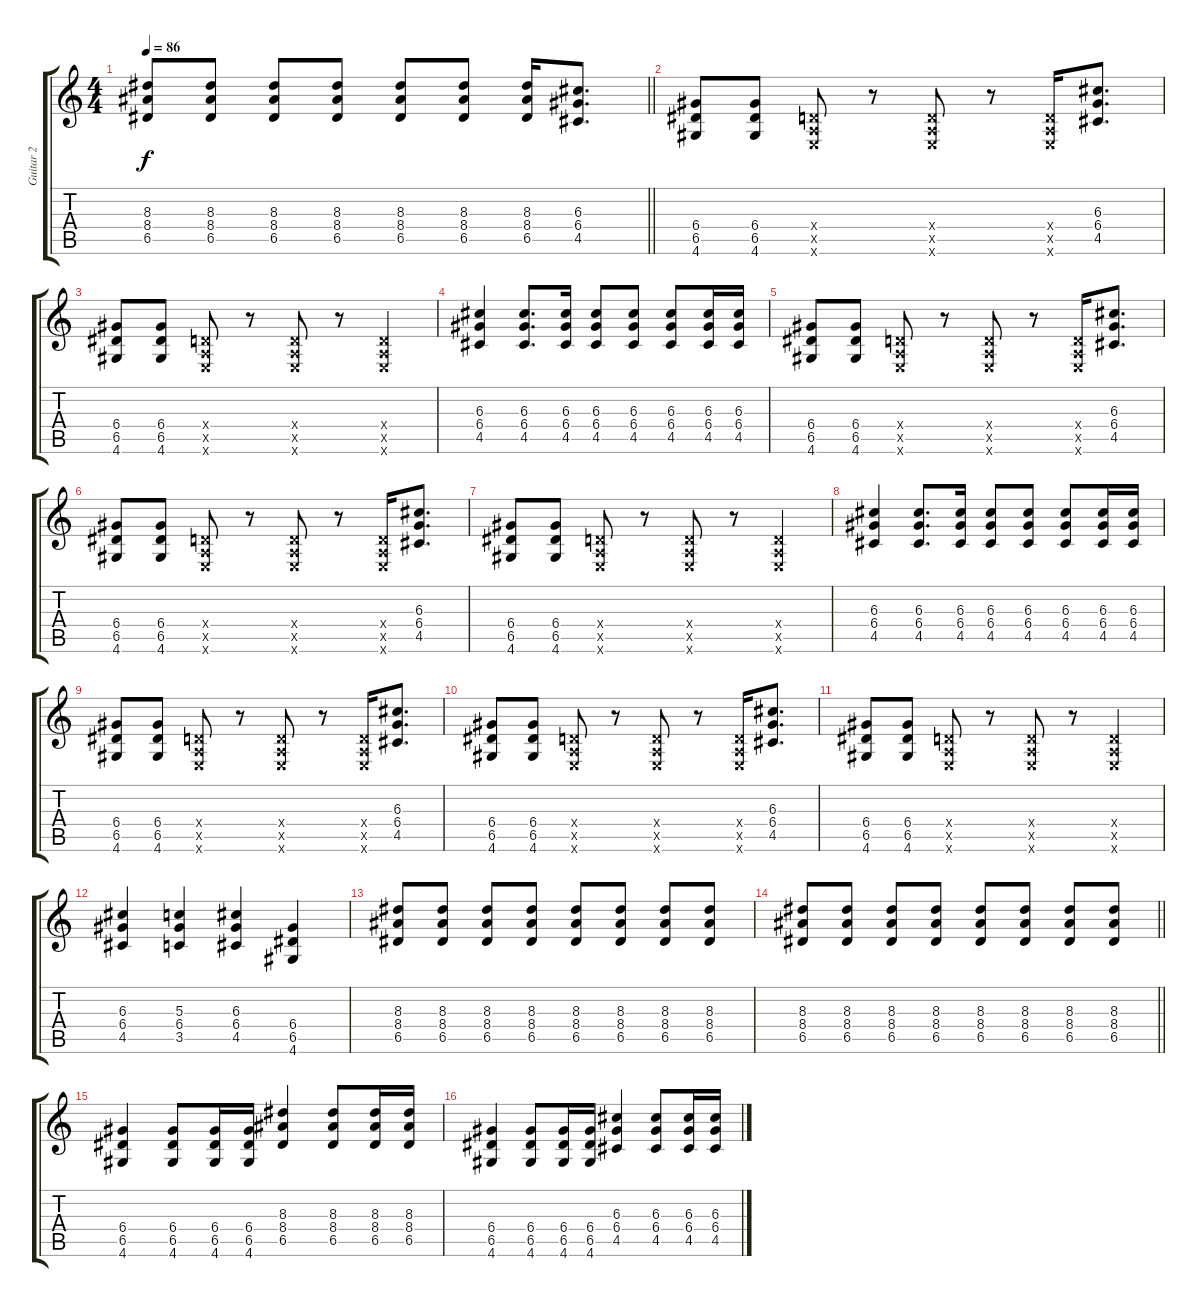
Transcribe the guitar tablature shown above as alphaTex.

\track ("Guitar 2" "Guitar 2") {instrument overdrivenguitar}
\staff {score tabs}
\tuning (E4 B3 G3 D3 A2 E2) {hide}
\ts (4 4)
\tempo 86
\clef g2
\barLineRight lightlight
\ks c
(8.3 8.4 6.5).8{dy f} (8.3 8.4 6.5).8 (8.3 8.4 6.5).8 (8.3 8.4 6.5).8 (8.3 8.4 6.5).8 (8.3 8.4 6.5).8 (8.3 8.4 6.5).16 (6.3 6.4 4.5).8{d} |
(6.4 6.5 4.6).8{balance 5} (6.4 6.5 4.6).8 (0.4{x} 0.5{x} 0.6{x}).8 r.8 (0.4{x} 0.5{x} 0.6{x}).8 r.8 (0.4{x} 0.5{x} 0.6{x}).16 (6.3 6.4 4.5).8{d} |
(6.4 6.5 4.6).8 (6.4 6.5 4.6).8 (0.4{x} 0.5{x} 0.6{x}).8 r.8 (0.4{x} 0.5{x} 0.6{x}).8 r.8 (0.4{x} 0.5{x} 0.6{x}).4 |
(6.3 6.4 4.5).4 (6.3 6.4 4.5).8{d} (6.3 6.4 4.5).16 (6.3 6.4 4.5).8 (6.3 6.4 4.5).8 (6.3 6.4 4.5).8 (6.3 6.4 4.5).16 (6.3 6.4 4.5).16 |
(6.4 6.5 4.6).8 (6.4 6.5 4.6).8 (0.4{x} 0.5{x} 0.6{x}).8 r.8 (0.4{x} 0.5{x} 0.6{x}).8 r.8 (0.4{x} 0.5{x} 0.6{x}).16 (6.3 6.4 4.5).8{d} |
(6.4 6.5 4.6).8 (6.4 6.5 4.6).8 (0.4{x} 0.5{x} 0.6{x}).8 r.8 (0.4{x} 0.5{x} 0.6{x}).8 r.8 (0.4{x} 0.5{x} 0.6{x}).16 (6.3 6.4 4.5).8{d} |
(6.4 6.5 4.6).8 (6.4 6.5 4.6).8 (0.4{x} 0.5{x} 0.6{x}).8 r.8 (0.4{x} 0.5{x} 0.6{x}).8 r.8 (0.4{x} 0.5{x} 0.6{x}).4 |
(6.3 6.4 4.5).4 (6.3 6.4 4.5).8{d} (6.3 6.4 4.5).16 (6.3 6.4 4.5).8 (6.3 6.4 4.5).8 (6.3 6.4 4.5).8 (6.3 6.4 4.5).16 (6.3 6.4 4.5).16 |
(6.4 6.5 4.6).8 (6.4 6.5 4.6).8 (0.4{x} 0.5{x} 0.6{x}).8 r.8 (0.4{x} 0.5{x} 0.6{x}).8 r.8 (0.4{x} 0.5{x} 0.6{x}).16 (6.3 6.4 4.5).8{d} |
(6.4 6.5 4.6).8 (6.4 6.5 4.6).8 (0.4{x} 0.5{x} 0.6{x}).8 r.8 (0.4{x} 0.5{x} 0.6{x}).8 r.8 (0.4{x} 0.5{x} 0.6{x}).16 (6.3 6.4 4.5).8{d} |
(6.4 6.5 4.6).8 (6.4 6.5 4.6).8 (0.4{x} 0.5{x} 0.6{x}).8 r.8 (0.4{x} 0.5{x} 0.6{x}).8 r.8 (0.4{x} 0.5{x} 0.6{x}).4 |
(6.3 6.4 4.5).4{volume 10 balance 1} (5.3 6.4 3.5).4 (6.3 6.4 4.5).4 (6.4 6.5 4.6).4 |
(8.3 8.4 6.5).8 (8.3 8.4 6.5).8 (8.3 8.4 6.5).8 (8.3 8.4 6.5).8 (8.3 8.4 6.5).8 (8.3 8.4 6.5).8 (8.3 8.4 6.5).8 (8.3 8.4 6.5).8 |
\barLineRight lightlight
(8.3 8.4 6.5).8 (8.3 8.4 6.5).8 (8.3 8.4 6.5).8 (8.3 8.4 6.5).8 (8.3 8.4 6.5).8 (8.3 8.4 6.5).8 (8.3 8.4 6.5).8 (8.3 8.4 6.5).8 |
(6.4 6.5 4.6).4 (6.4 6.5 4.6).8 (6.4 6.5 4.6).16 (6.4 6.5 4.6).16 (8.3 8.4 6.5).4 (8.3 8.4 6.5).8 (8.3 8.4 6.5).16 (8.3 8.4 6.5).16 |
(6.4 6.5 4.6).4 (6.4 6.5 4.6).8 (6.4 6.5 4.6).16 (6.4 6.5 4.6).16 (6.3 6.4 4.5).4 (6.3 6.4 4.5).8 (6.3 6.4 4.5).16 (6.3 6.4 4.5).16
